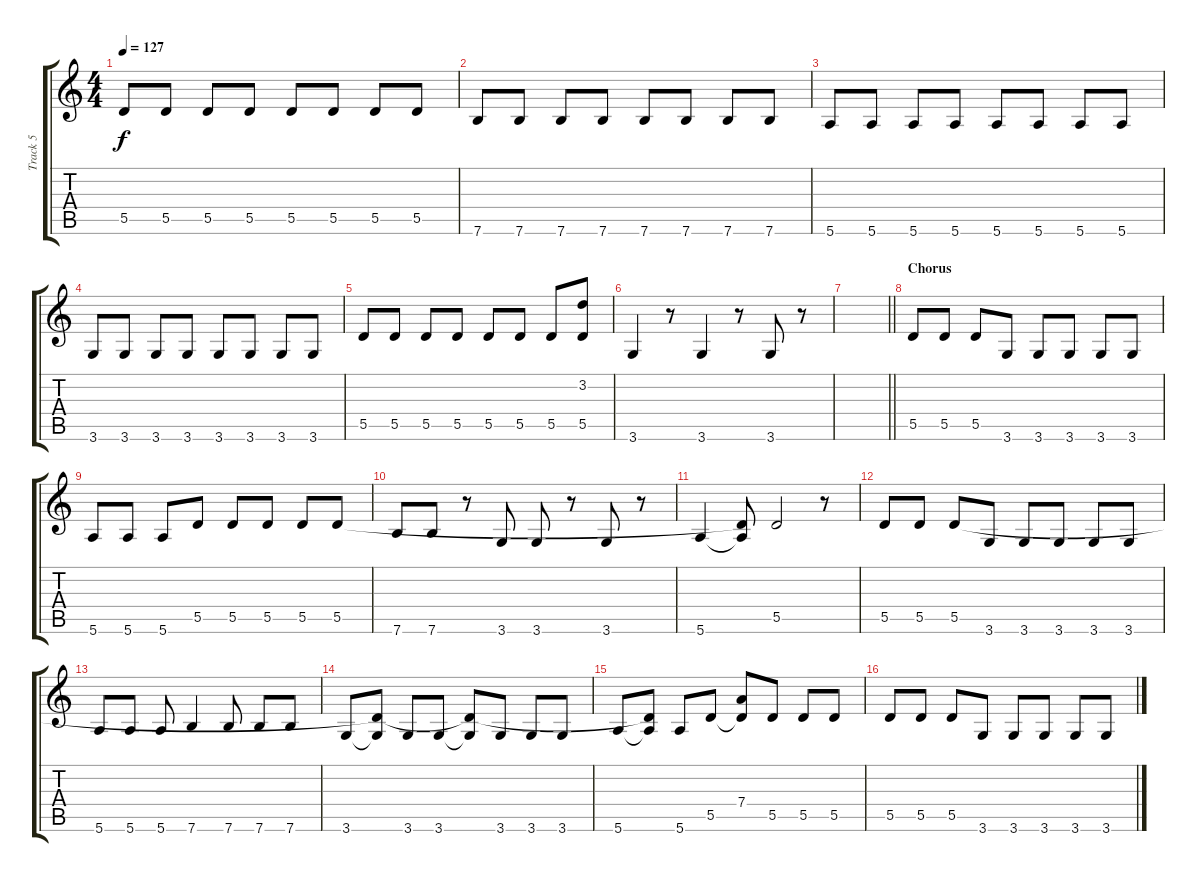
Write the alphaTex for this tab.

\track ("Track 5" "Track 5") {instrument electricbassfinger}
\staff {score tabs}
\tuning (E4 B3 G3 D3 A2 E2) {hide}
\ts (4 4)
\tempo 127
\clef g2
\ks c
5.5.8{dy f} 5.5.8 5.5.8 5.5.8 5.5.8 5.5.8 5.5.8 5.5.8 |
7.6.8 7.6.8 7.6.8 7.6.8 7.6.8 7.6.8 7.6.8 7.6.8 |
5.6.8 5.6.8 5.6.8 5.6.8 5.6.8 5.6.8 5.6.8 5.6.8 |
3.6.8 3.6.8 3.6.8 3.6.8 3.6.8 3.6.8 3.6.8 3.6.8 |
5.5.8 5.5.8 5.5.8 5.5.8 5.5.8 5.5.8 5.5.8 (3.2 5.5).8 |
3.6.4 r.8 3.6.4 r.8 3.6.8 r.8 |
\barLineRight lightlight
|
\section ("" "Chorus")
5.5.8 5.5.8 5.5.8 3.6.8 3.6.8 3.6.8 3.6.8 3.6.8 |
5.6.8 5.6.8 5.6.8 5.5.8 5.5.8 5.5.8 5.5.8 5.5.8 |
7.6.8 7.6.8 r.8 3.6.8 3.6.8 r.8 3.6.8 r.8 |
5.6.4 (5.5{t} 5.6{t}).8 5.5.2 r.8 |
5.5.8 5.5.8 5.5.8 3.6.8 3.6.8 3.6.8 3.6.8 3.6.8 |
5.6.8 5.6.8 5.6.8 7.6.4 7.6.8 7.6.8 7.6.8 |
3.6.8 (5.5{t} 3.6{t}).8 3.6.8 3.6.8 (5.5{t} 3.6{t}).8 3.6.8 3.6.8 3.6.8 |
5.6.8 (5.5{t} 5.6{t}).8 5.6.8 5.5.8 (7.4 5.5{t}).8 5.5.8 5.5.8 5.5.8 |
5.5.8 5.5.8 5.5.8 3.6.8 3.6.8 3.6.8 3.6.8 3.6.8
